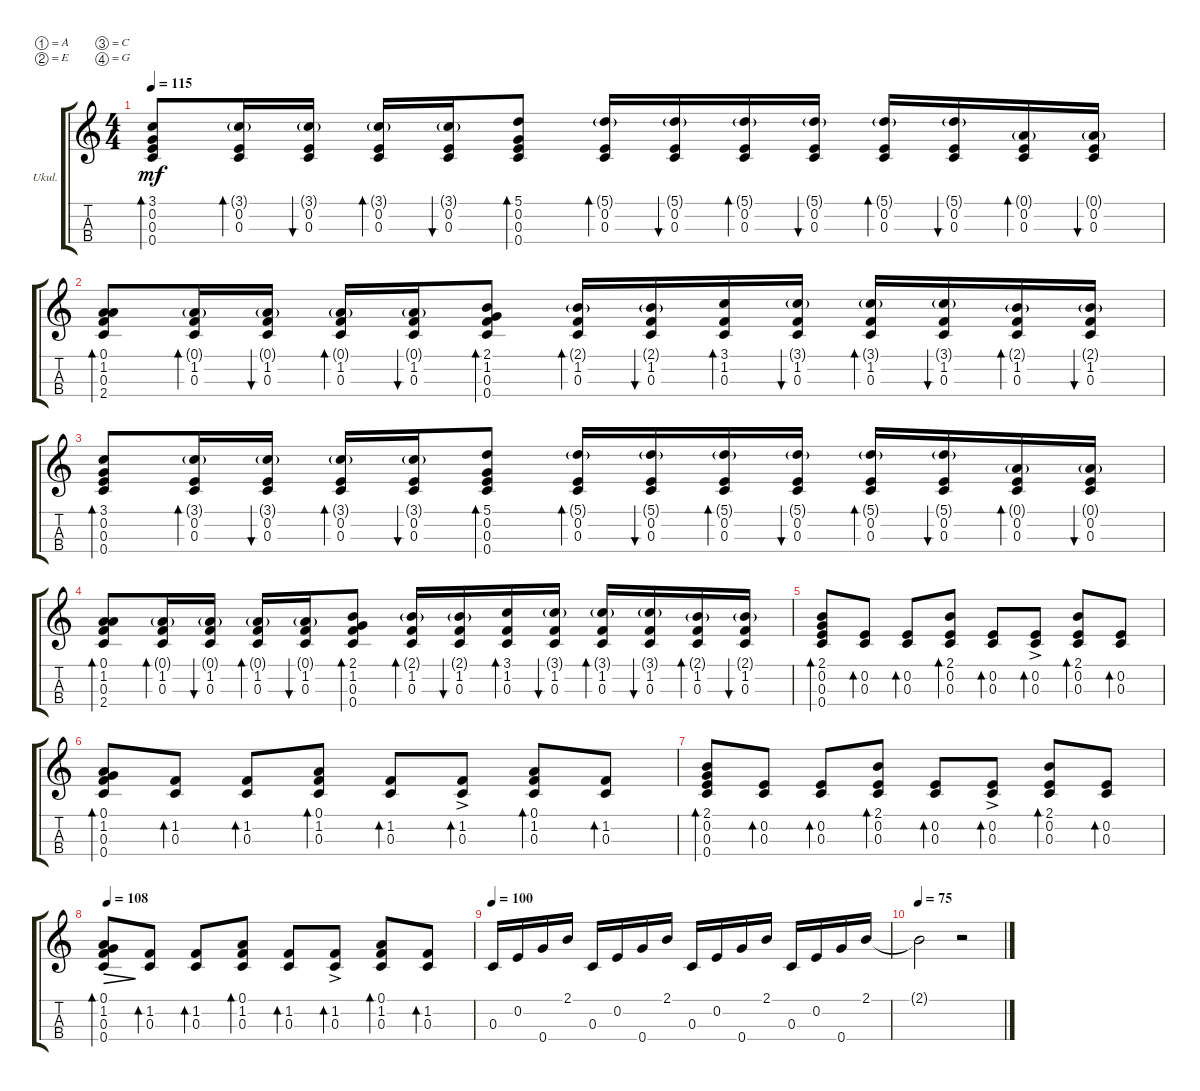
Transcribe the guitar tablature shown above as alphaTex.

\defaultSystemsLayout 4
\bracketExtendMode groupsimilarinstruments
\firstSystemTrackNameOrientation horizontal
\otherSystemsTrackNameOrientation horizontal
\track ("Ukulele" "Ukul.") {instrument shamisen}
\staff {score tabs}
\tuning (A4 E4 C4 G4)
\ts (4 4)
\tempo 115
\clef g2
\ks c
(0.4 0.3 0.2 3.1).8{bd 58 dy mf} (0.2 0.3 3.1{g}).16{bd 58} (0.2 0.3 3.1{g}).16{bu 45} (0.2 0.3 3.1{g}).16{bd 58} (0.2 0.3 3.1{g}).16{bu 45} (0.4 0.3 0.2 5.1).8{bd 58} (0.2 0.3 5.1{g}).16{bd 58} (0.2 0.3 5.1{g}).16{bu 45} (0.2 0.3 5.1{g}).16{bd 58} (0.2 0.3 5.1{g}).16{bu 45} (0.2 0.3 5.1{g}).16{bd 58} (0.2 0.3 5.1{g}).16{bu 45} (0.2 0.3 0.1{g}).16{bd 58} (0.2 0.3 0.1{g}).16{bu 45} |
(2.4 0.3 1.2 0.1).8{bd 58} (1.2 0.3 0.1{g}).16{bd 58} (1.2 0.3 0.1{g}).16{bu 45} (1.2 0.3 0.1{g}).16{bd 58} (1.2 0.3 0.1{g}).16{bu 45} (0.4 0.3 1.2 2.1).8{bd 58} (1.2 0.3 2.1{g}).16{bd 58} (1.2 0.3 2.1{g}).16{bu 45} (1.2 0.3 3.1).16{bd 58} (1.2 0.3 3.1{g}).16{bu 45} (1.2 0.3 3.1{g}).16{bd 58} (1.2 0.3 3.1{g}).16{bu 45} (1.2 0.3 2.1{g}).16{bd 58} (1.2 0.3 2.1{g}).16{bu 45} |
(0.4 0.3 0.2 3.1).8{bd 58} (0.2 0.3 3.1{g}).16{bd 58} (0.2 0.3 3.1{g}).16{bu 45} (0.2 0.3 3.1{g}).16{bd 58} (0.2 0.3 3.1{g}).16{bu 45} (0.4 0.3 0.2 5.1).8{bd 58} (0.2 0.3 5.1{g}).16{bd 58} (0.2 0.3 5.1{g}).16{bu 45} (0.2 0.3 5.1{g}).16{bd 58} (0.2 0.3 5.1{g}).16{bu 45} (0.2 0.3 5.1{g}).16{bd 58} (0.2 0.3 5.1{g}).16{bu 45} (0.2 0.3 0.1{g}).16{bd 58} (0.2 0.3 0.1{g}).16{bu 45} |
(2.4 0.3 1.2 0.1).8{bd 58} (1.2 0.3 0.1{g}).16{bd 58} (1.2 0.3 0.1{g}).16{bu 45} (1.2 0.3 0.1{g}).16{bd 58} (1.2 0.3 0.1{g}).16{bu 45} (0.4 0.3 1.2 2.1).8{bd 58} (1.2 0.3 2.1{g}).16{bd 58} (1.2 0.3 2.1{g}).16{bu 45} (1.2 0.3 3.1).16{bd 58} (1.2 0.3 3.1{g}).16{bu 45} (1.2 0.3 3.1{g}).16{bd 58} (1.2 0.3 3.1{g}).16{bu 45} (1.2 0.3 2.1{g}).16{bd 58} (1.2 0.3 2.1{g}).16{bu 45} |
(2.1 0.2 0.3 0.4).8{bd 61} (0.2 0.3).8{bd 60} (0.3 0.2).8{bd 59} (2.1 0.2 0.3).8{bd 58} (0.2 0.3).8{bd 58} (0.3{ac} 0.2).8{bd 58} (2.1 0.2 0.3).8{bd 58} (0.2 0.3).8{bd 58} |
(0.4 0.3 1.2 0.1).8{bd 58} (1.2 0.3).8{bd 58} (0.3 1.2).8{bd 58} (0.1 1.2 0.3).8{bd 58} (1.2 0.3).8{bd 58} (0.3{ac} 1.2).8{bd 58} (0.1 1.2 0.3).8{bd 58} (1.2 0.3).8{bd 58} |
(2.1 0.2 0.3 0.4).8{bd 61} (0.2 0.3).8{bd 60} (0.3 0.2).8{bd 59} (2.1 0.2 0.3).8{bd 58} (0.2 0.3).8{bd 58} (0.3{ac} 0.2).8{bd 58} (2.1 0.2 0.3).8{bd 58} (0.2 0.3).8{bd 58} |
\tempo 108
(0.4 0.3 1.2 0.1).8{bd 58 dec} (1.2 0.3).8{bd 58} (0.3 1.2).8{bd 58} (0.1 1.2 0.3).8{bd 58} (1.2 0.3).8{bd 58} (0.3{ac} 1.2).8{bd 58} (0.1 1.2 0.3).8{bd 58} (1.2 0.3).8{bd 58} |
\tempo 100
0.3.16 0.2.16 0.4.16 2.1.16 0.3.16 0.2.16 0.4.16 2.1.16 0.3.16 0.2.16 0.4.16 2.1.16 0.3.16 0.2.16 0.4.16 2.1.16 |
\tempo 75
2.1{t}.2 r.2
